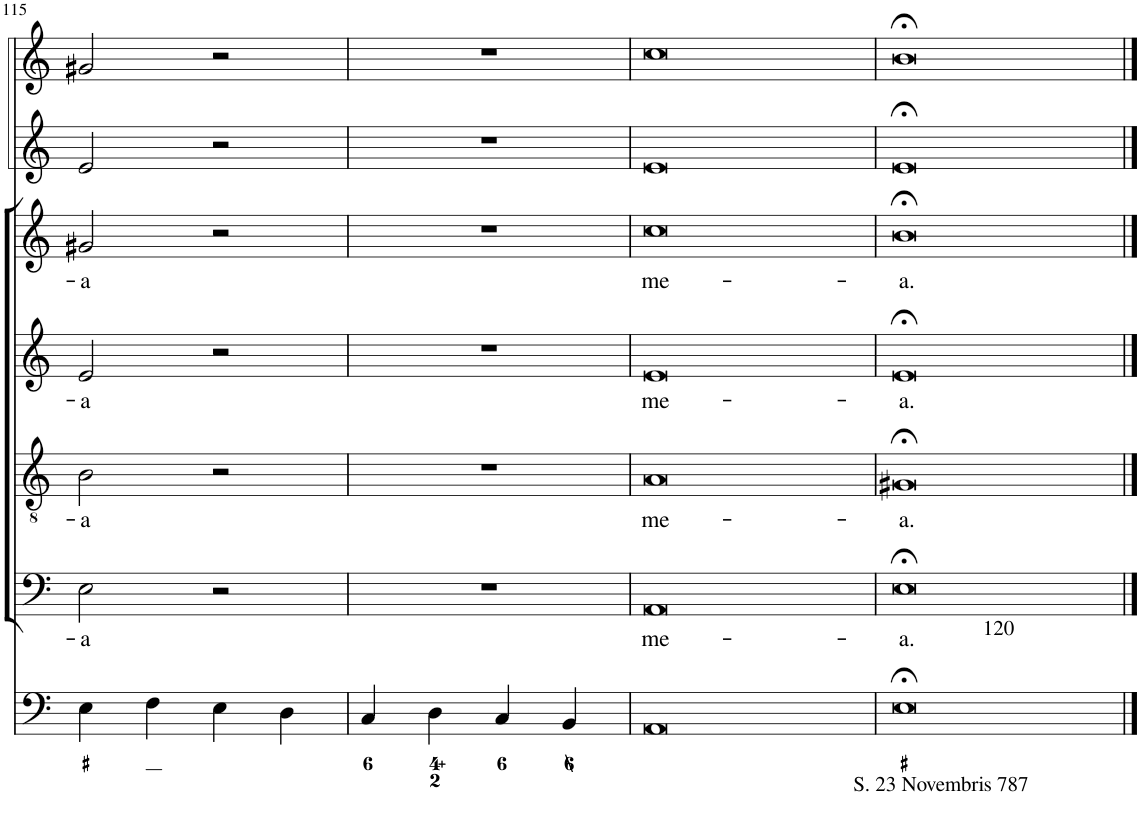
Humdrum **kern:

**kern	**kern	**text	**kern	**text	**kern	**text	**kern	**text	**kern	**kern
*part7	*part6	*part6	*part5	*part5	*part4	*part4	*part3	*part3	*part2	*part1
*staff7	*staff6	*staff6	*staff5	*staff5	*staff4	*staff4	*staff3	*staff3	*staff2	*staff1
*I"Organ	*I"Voice	*	*I"Tenor	*	*I"Alto	*	*I"Voice	*	*I"Violino 2	*I"Violino 1 non obbligati
*	*	*	*	*	*	*	*	*	*I'Vln	*I'Vln
!!LO:PB:g=z
*clefF4	*clefF4	*	*clefGv2	*	*clefG2	*	*clefG2	*	*clefG2	*clefG2
*k[]	*k[]	*	*k[]	*	*k[]	*	*k[]	*	*k[]	*k[]
*M2/2	*M2/2	*	*M2/2	*	*M2/2	*	*M2/2	*	*M2/2	*M2/2
*met(c|)	*met(c|)	*	*met(c|)	*	*met(c|)	*	*met(c|)	*	*met(c|)	*met(c|)
=115	=115	=115	=115	=115	=115	=115	=115	=115	=115	=115
!	!	!LO:LY:b	!	!LO:LY:b	!	!LO:LY:b	!	!LO:LY:b	!	!
4E\	2E\	-a	2B\	-a	2e/	-a	2g#X/	a	2e/	2g#X/
4F\	.	.	.	.	.	.	.	.	.	.
4E\	2r	.	2r	.	2r	.	2r	.	2r	2r
4D\	.	.	.	.	.	.	.	.	.	.
=116	=116	=116	=116	=116	=116	=116	=116	=116	=116	=116
4C/	1r	.	1r	.	1r	.	1r	.	1r	1r
4D\	.	.	.	.	.	.	.	.	.	.
4C/	.	.	.	.	.	.	.	.	.	.
4BB/	.	.	.	.	.	.	.	.	.	.
=117	=117	=117	=117	=117	=117	=117	=117	=117	=117	=117
!	!	!LO:LY:b	!	!LO:LY:b	!	!LO:LY:b	!	!LO:LY:b	!	!
[1AA	[1AA	me-	[1A	me-	[1e	me-	[1cc	me-	[1e	[1cc
=118	=118	=118	=118	=118	=118	=118	=118	=118	=118	=118
!	!LO:TX:b:t=120	!	!	!	!	!	!	!	!	!
!LO:TX:b:t=S. 23 Novembris 787	!	!	!	!	!	!	!	!	!	!
!	!	!LO:LY:b	!	!LO:LY:b	!	!LO:LY:b	!	!LO:LY:b	!	!
[1E	[1E	-a.	[1G#X	-a.	[1e	-a.	[1b	-a.	[1e	[1b
1AA]	1AA]	.	1A]	.	1e]	.	1cc]	.	1e]	1cc]
==119	==119	==119	==119	==119	==119	==119	==119	==119	==119	==119
1E;<]	1E;<]	.	1G#;<]	.	1e;<]	.	1b;<]	.	1e;<]	1b;<]
=	=	=	=	=	=	=	=	=	=	=
*-	*-	*-	*-	*-	*-	*-	*-	*-	*-	*-
